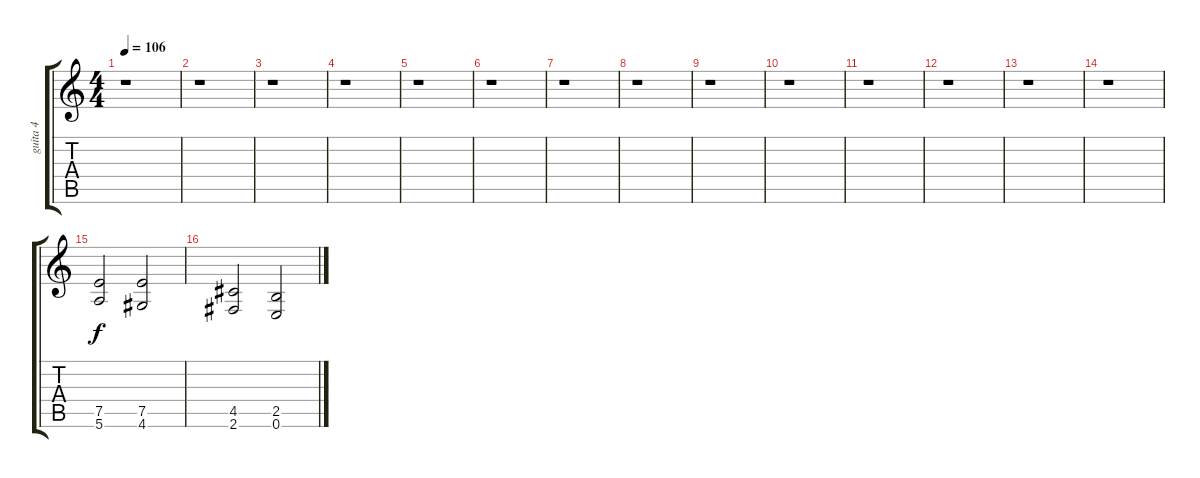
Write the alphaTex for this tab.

\track ("guita 4" "guita 4") {instrument distortionguitar}
\staff {score tabs}
\tuning (E4 B3 G3 D3 A2 E2) {hide}
\ts (4 4)
\tempo 106
\clef g2
\ks c
r.1{dy f} |
r.1 |
r.1 |
r.1 |
r.1 |
r.1 |
r.1 |
r.1 |
r.1 |
r.1 |
r.1 |
r.1 |
r.1 |
r.1 |
(7.5 5.6).2 (7.5 4.6).2 |
(4.5 2.6).2 (2.5 0.6).2
